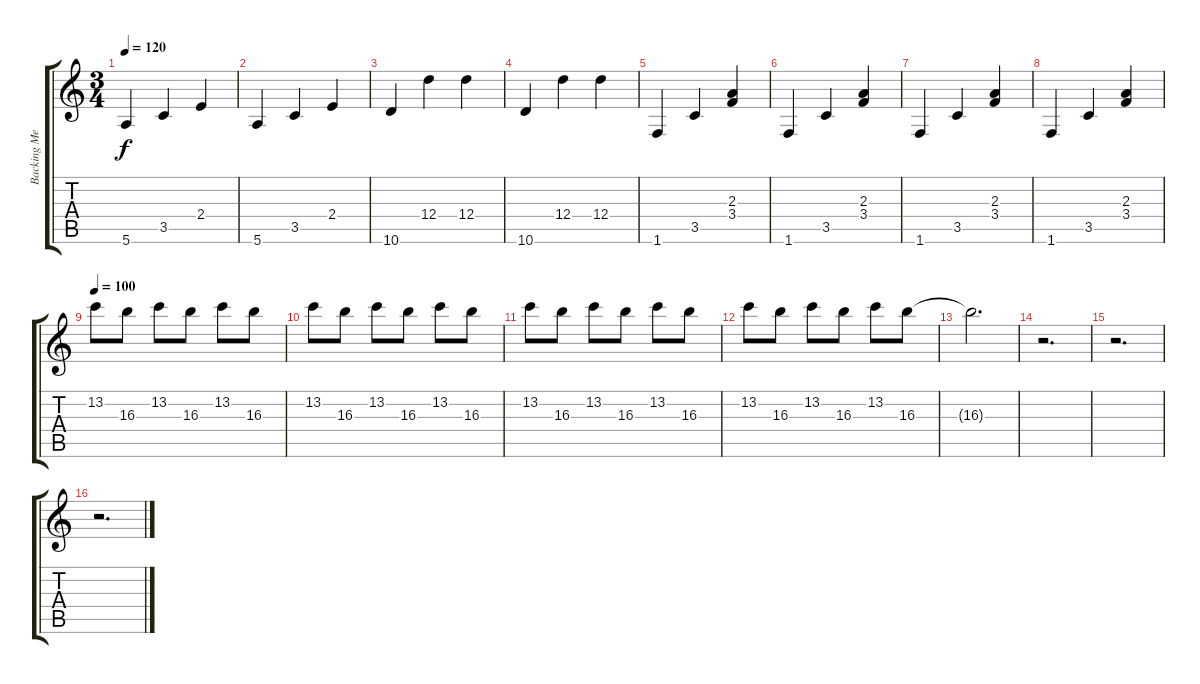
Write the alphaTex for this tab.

\track ("Backing Melody" "Backing Me") {instrument electricguitarjazz}
\staff {score tabs}
\tuning (E4 B3 G3 D3 A2 E2) {hide}
\ts (3 4)
\tempo 120
\clef g2
\ks c
5.6.4{dy f} 3.5.4 2.4.4 |
5.6.4 3.5.4 2.4.4 |
10.6.4 12.4.4 12.4.4 |
10.6.4 12.4.4 12.4.4 |
1.6.4 3.5.4 (2.3 3.4).4 |
1.6.4 3.5.4 (2.3 3.4).4 |
1.6.4 3.5.4 (2.3 3.4).4 |
1.6.4 3.5.4 (2.3 3.4).4 |
\tempo 100
13.2.8 16.3.8 13.2.8 16.3.8 13.2.8 16.3.8 |
13.2.8 16.3.8 13.2.8 16.3.8 13.2.8 16.3.8 |
13.2.8 16.3.8 13.2.8 16.3.8 13.2.8 16.3.8 |
13.2.8 16.3.8 13.2.8 16.3.8 13.2.8 16.3.8 |
16.3{t}.2{d} |
r.2{d} |
r.2{d} |
r.2{d}
